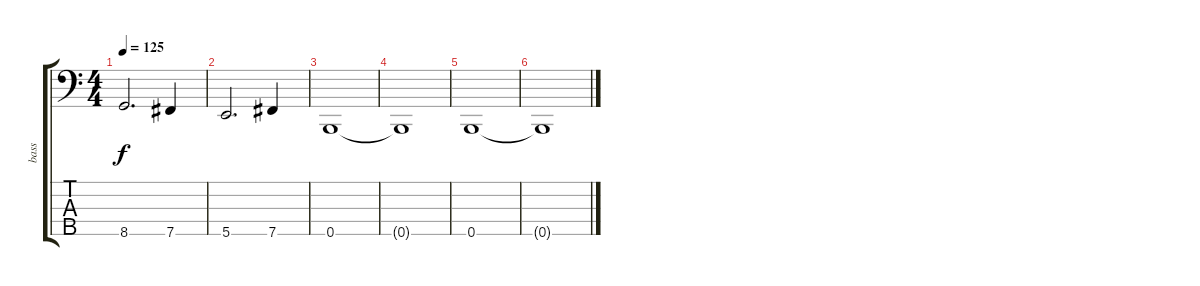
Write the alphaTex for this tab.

\track ("bass" "bass") {instrument electricbassfinger}
\staff {score tabs}
\tuning (G2 D2 A1 E1 B0) {hide}
\ts (4 4)
\tempo 125
\clef f4
\ks c
8.5.2{d dy f} 7.5.4 |
5.5.2{d} 7.5.4 |
0.5.1 |
0.5{t}.1 |
0.5.1 |
0.5{t}.1
